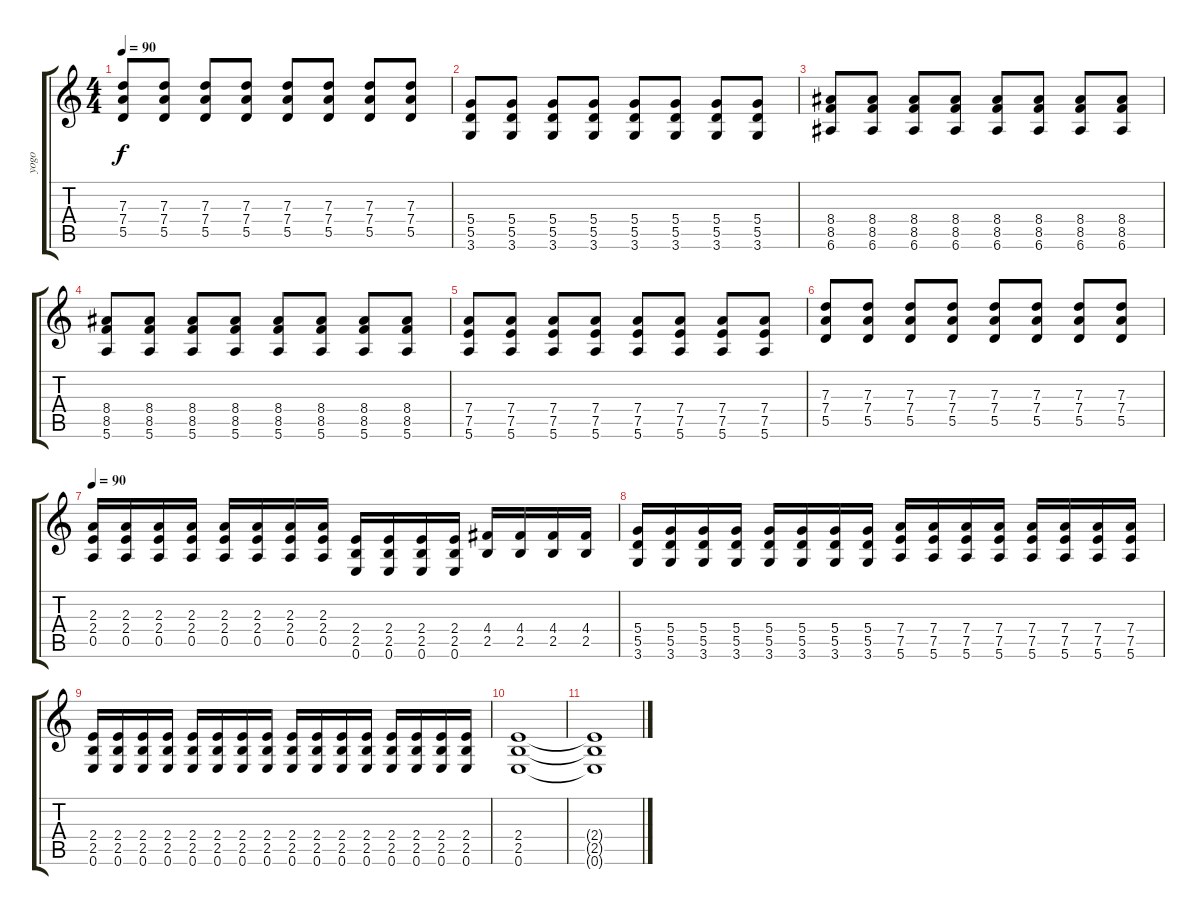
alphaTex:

\track ("yogo" "yogo") {instrument overdrivenguitar}
\staff {score tabs}
\tuning (E4 B3 G3 D3 A2 E2) {hide}
\ts (4 4)
\tempo 90
\clef g2
\ks c
(7.3 7.4 5.5).8{dy f} (7.3 7.4 5.5).8 (7.3 7.4 5.5).8 (7.3 7.4 5.5).8 (7.3 7.4 5.5).8 (7.3 7.4 5.5).8 (7.3 7.4 5.5).8 (7.3 7.4 5.5).8 |
(5.4 5.5 3.6).8 (5.4 5.5 3.6).8 (5.4 5.5 3.6).8 (5.4 5.5 3.6).8 (5.4 5.5 3.6).8 (5.4 5.5 3.6).8 (5.4 5.5 3.6).8 (5.4 5.5 3.6).8 |
(8.4 8.5 6.6).8 (8.4 8.5 6.6).8 (8.4 8.5 6.6).8 (8.4 8.5 6.6).8 (8.4 8.5 6.6).8 (8.4 8.5 6.6).8 (8.4 8.5 6.6).8 (8.4 8.5 6.6).8 |
(8.4 8.5 5.6).8 (8.4 8.5 5.6).8 (8.4 8.5 5.6).8 (8.4 8.5 5.6).8 (8.4 8.5 5.6).8 (8.4 8.5 5.6).8 (8.4 8.5 5.6).8 (8.4 8.5 5.6).8 |
(7.4 7.5 5.6).8 (7.4 7.5 5.6).8 (7.4 7.5 5.6).8 (7.4 7.5 5.6).8 (7.4 7.5 5.6).8 (7.4 7.5 5.6).8 (7.4 7.5 5.6).8 (7.4 7.5 5.6).8 |
(7.3 7.4 5.5).8 (7.3 7.4 5.5).8 (7.3 7.4 5.5).8 (7.3 7.4 5.5).8 (7.3 7.4 5.5).8 (7.3 7.4 5.5).8 (7.3 7.4 5.5).8 (7.3 7.4 5.5).8 |
\tempo 90
(2.3 2.4 0.5).16 (2.3 2.4 0.5).16 (2.3 2.4 0.5).16 (2.3 2.4 0.5).16 (2.3 2.4 0.5).16 (2.3 2.4 0.5).16 (2.3 2.4 0.5).16 (2.3 2.4 0.5).16 (2.4 2.5 0.6).16 (2.4 2.5 0.6).16 (2.4 2.5 0.6).16 (2.4 2.5 0.6).16 (4.4 2.5).16 (4.4 2.5).16 (4.4 2.5).16 (4.4 2.5).16 |
(5.4 5.5 3.6).16 (5.4 5.5 3.6).16 (5.4 5.5 3.6).16 (5.4 5.5 3.6).16 (5.4 5.5 3.6).16 (5.4 5.5 3.6).16 (5.4 5.5 3.6).16 (5.4 5.5 3.6).16 (7.4 7.5 5.6).16 (7.4 7.5 5.6).16 (7.4 7.5 5.6).16 (7.4 7.5 5.6).16 (7.4 7.5 5.6).16 (7.4 7.5 5.6).16 (7.4 7.5 5.6).16 (7.4 7.5 5.6).16 |
(2.4 2.5 0.6).16 (2.4 2.5 0.6).16 (2.4 2.5 0.6).16 (2.4 2.5 0.6).16 (2.4 2.5 0.6).16 (2.4 2.5 0.6).16 (2.4 2.5 0.6).16 (2.4 2.5 0.6).16 (2.4 2.5 0.6).16 (2.4 2.5 0.6).16 (2.4 2.5 0.6).16 (2.4 2.5 0.6).16 (2.4 2.5 0.6).16 (2.4 2.5 0.6).16 (2.4 2.5 0.6).16 (2.4 2.5 0.6).16 |
(2.4 2.5 0.6).1 |
(2.4{t} 2.5{t} 0.6{t}).1
